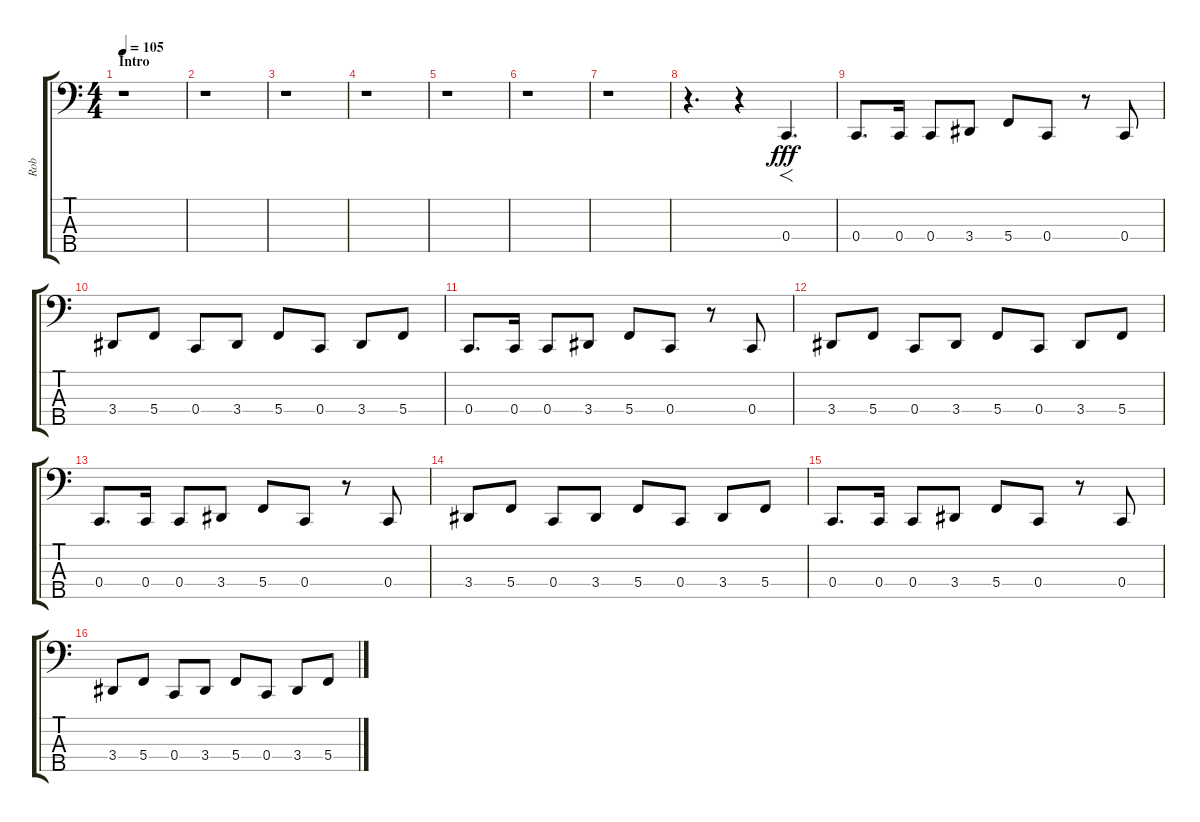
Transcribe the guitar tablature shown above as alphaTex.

\track ("Rob" "Rob") {instrument electricbassfinger}
\staff {score tabs}
\tuning (F2 C2 G1 C1 G0) {hide}
\ts (4 4)
\section ("" "Intro")
\tempo 105
\clef f4
\ks c
r.1{dy fff instrument electricbassfinger} |
r.1 |
r.1 |
r.1 |
r.1 |
r.1 |
r.1 |
r.4{d} r.4 0.4.4{f d} |
0.4.8{d} 0.4.16 0.4.8 3.4.8 5.4.8 0.4.8 r.8 0.4.8 |
3.4.8 5.4.8 0.4.8 3.4.8 5.4.8 0.4.8 3.4.8 5.4.8 |
0.4.8{d} 0.4.16 0.4.8 3.4.8 5.4.8 0.4.8 r.8 0.4.8 |
3.4.8 5.4.8 0.4.8 3.4.8 5.4.8 0.4.8 3.4.8 5.4.8 |
0.4.8{d} 0.4.16 0.4.8 3.4.8 5.4.8 0.4.8 r.8 0.4.8 |
3.4.8 5.4.8 0.4.8 3.4.8 5.4.8 0.4.8 3.4.8 5.4.8 |
0.4.8{d} 0.4.16 0.4.8 3.4.8 5.4.8 0.4.8 r.8 0.4.8 |
3.4.8 5.4.8 0.4.8 3.4.8 5.4.8 0.4.8 3.4.8 5.4.8
